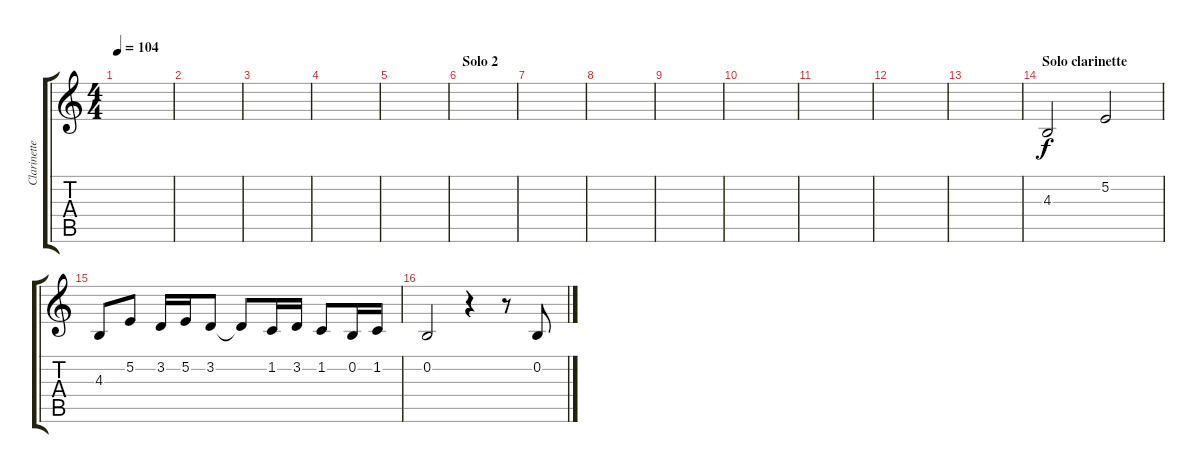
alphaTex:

\track ("Clarinette" "Clarinette") {instrument clarinet}
\staff {score tabs}
\tuning (E4 B3 G3 D3 A2 E2) {hide}
\ts (4 4)
\tempo 104
\clef g2
\ks c
|
|
|
|
|
\section ("" "Solo 2")
|
|
|
|
|
|
|
|
\section ("" "Solo clarinette")
4.3.2{volume 5} 5.2.2{volume 9} |
4.3.8{volume 16} 5.2.8 3.2.16 5.2.16 3.2.8 3.2{t}.8 1.2.16 3.2.16 1.2.8 0.2.16 1.2.16 |
0.2.2 r.4 r.8 0.2.8
